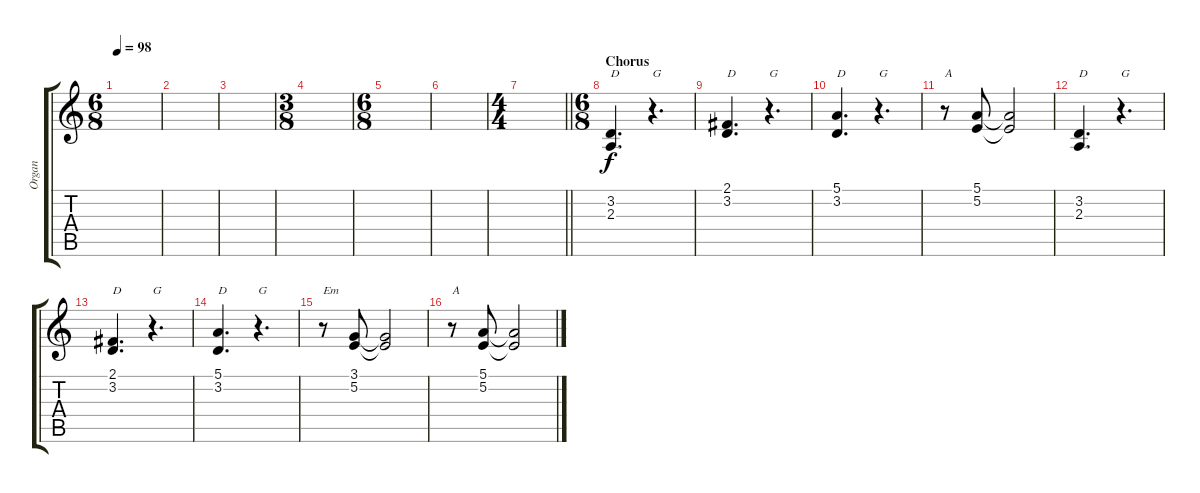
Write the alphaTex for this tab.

\track ("Organ" "Organ") {instrument drawbarorgan}
\staff {score tabs}
\tuning (E4 B3 G3 D3 A2 E2) {hide}
\ts (6 8)
\tempo 98
\clef g2
\ks c
|
|
|
\ts (3 8)
|
\ts (6 8)
|
|
\ts (4 4)
\barLineRight lightlight
|
\ts (6 8)
\section ("" "Chorus")
(3.2 2.3).4{d txt "D"} r.4{d txt "G"} |
(2.1 3.2).4{d txt "D"} r.4{d txt "G"} |
(5.1 3.2).4{d txt "D"} r.4{d txt "G"} |
r.8{txt "A"} (5.1 5.2).8 (5.1{t} 5.2{t}).2 |
(3.2 2.3).4{d txt "D"} r.4{d txt "G"} |
(2.1 3.2).4{d txt "D"} r.4{d txt "G"} |
(5.1 3.2).4{d txt "D"} r.4{d txt "G"} |
r.8{txt "Em"} (3.1 5.2).8 (3.1{t} 5.2{t}).2 |
r.8{txt "A"} (5.1 5.2).8 (5.1{t} 5.2{t}).2
